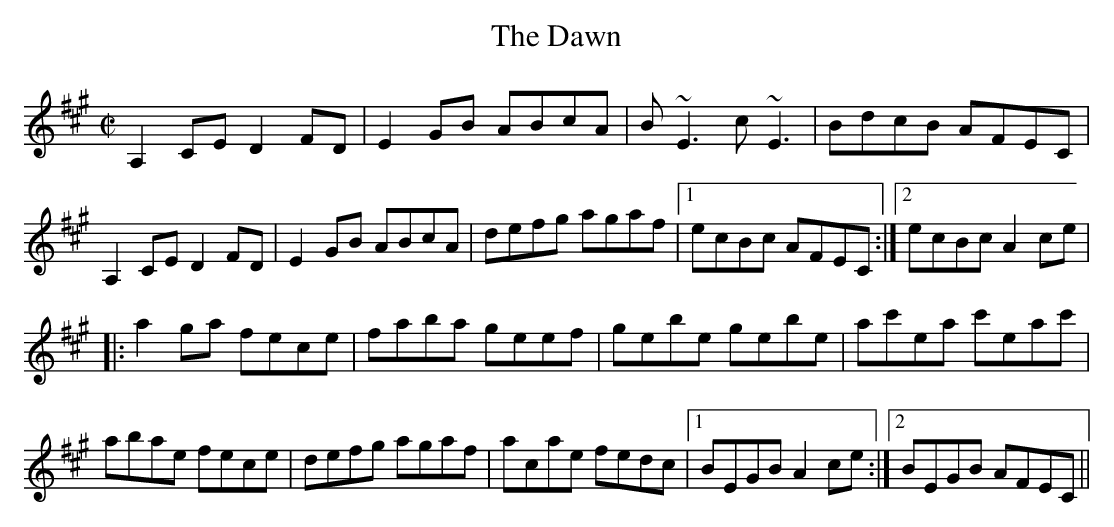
X:1
T:Dawn, The
M:C|
L:1/8
K:A
A,2CE D2FD|E2GB ABcA|B~E3 c~E3|BdcB AFEC|
!A,2CE D2FD|E2GB ABcA|defg agaf|1ecBc AFEC:|2ecBc A2ce|
!|:a2ga fece|faba geef|gebe gebe|ac'ea c'eac'|
!abae fece|defg agaf|acae fedc|1BEGB A2ce:|2BEGB AFEC||
